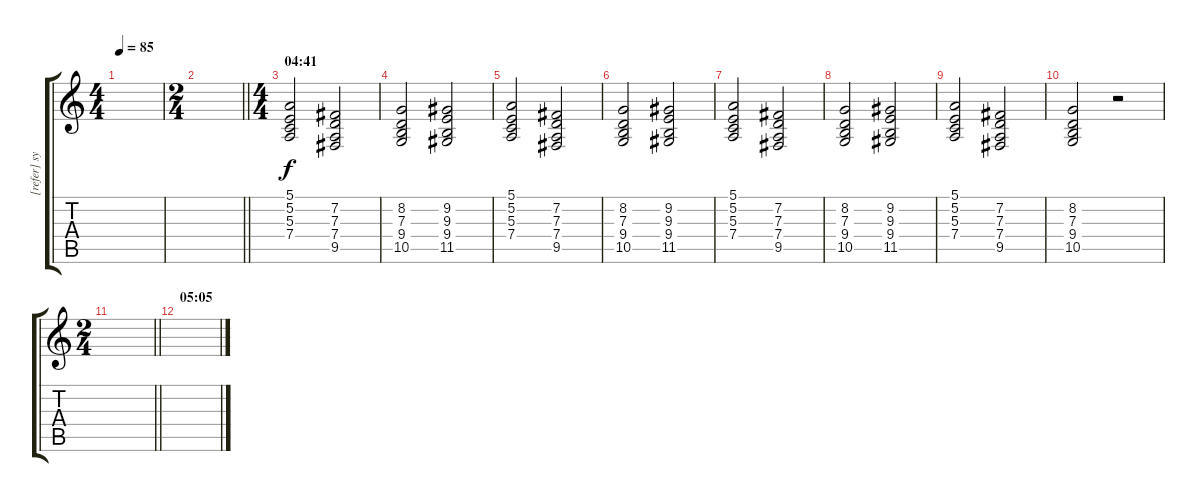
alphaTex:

\track ("[refer] synth" "[refer] sy") {instrument drawbarorgan}
\staff {score tabs}
\tuning (E4 B3 G3 D3 A2 E2) {hide}
\ts (4 4)
\tempo 85
\clef g2
\ks c
|
\ts (2 4)
\barLineRight lightlight
|
\ts (4 4)
\section ("" "04:41")
(5.1 5.2 5.3 7.4).2{instrument choiraahs} (7.2 7.3 7.4 9.5).2 |
(8.2 7.3 9.4 10.5).2 (9.2 9.3 9.4 11.5).2 |
(5.1 5.2 5.3 7.4).2{instrument choiraahs} (7.2 7.3 7.4 9.5).2 |
(8.2 7.3 9.4 10.5).2 (9.2 9.3 9.4 11.5).2 |
(5.1 5.2 5.3 7.4).2{instrument choiraahs} (7.2 7.3 7.4 9.5).2 |
(8.2 7.3 9.4 10.5).2 (9.2 9.3 9.4 11.5).2 |
(5.1 5.2 5.3 7.4).2{instrument choiraahs} (7.2 7.3 7.4 9.5).2 |
(8.2 7.3 9.4 10.5).2 r.2 |
\ts (2 4)
\barLineRight lightlight
|
\section ("" "05:05")
